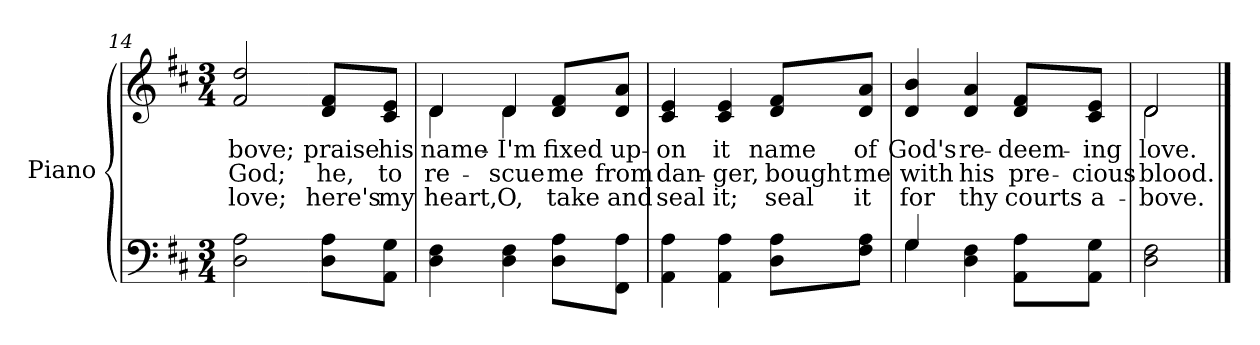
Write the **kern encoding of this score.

**kern	**kern	**text	**text	**text
*part2	*part1	*part1	*part1	*part1
*staff2	*staff1	*staff1	*staff1	*staff1
*I"Piano	*I"Piano	*	*	*
*I'Pno.	*I'Pno.	*	*	*
*clefF4	*clefG2	*	*	*
*k[f#c#]	*k[f#c#]	*	*	*
*D:	*D:	*	*	*
*M3/4	*M3/4	*	*	*
=14	=14	=14	=14	=14
!	!	!LO:LY:b:color=#000000	!LO:LY:b:color=#000000	!LO:LY:b:color=#000000
2Di\ 2Ai	2f#i/ 2ddi	-bove;	God;	love;
=15-	=15-	=15-	=15-	=15-
!	!	!LO:LY:b:color=#000000	!LO:LY:b:color=#000000	!LO:LY:b:color=#000000
8Di\ 8Ai\L	8di/ 8f#i/L	praise	he,	here's
!	!	!LO:LY:b:color=#000000	!LO:LY:b:color=#000000	!LO:LY:b:color=#000000
8AAi\ 8Gi\J	8c#i/ 8ei/J	his	to	my
!!LO:LB:g=z
=16	=16	=16	=16	=16
!	!	!LO:LY:b:color=#000000	!LO:LY:b:color=#000000	!LO:LY:b:color=#000000
*	*^	*	*	*
4Di\ 4F#i	4di/	4di\	name-	re-	heart,
!	!	!	!LO:LY:b:color=#000000	!LO:LY:b:color=#000000	!LO:LY:b:color=#000000
4Di\ 4F#i	4di/	4di\	-I'm	-scue	O,
!	!	!	!LO:LY:b:color=#000000	!LO:LY:b:color=#000000	!LO:LY:b:color=#000000
8Di\ 8Ai\L	8di/ 8f#i/L	4ryy	fixed	me	take
!	!	!	!LO:LY:b:color=#000000	!LO:LY:b:color=#000000	!LO:LY:b:color=#000000
8FF#i\ 8Ai\J	8di/ 8ai/J	.	up-	from	and
*	*v	*v	*	*	*
=17	=17	=17	=17	=17
!	!	!LO:LY:b:color=#000000	!LO:LY:b:color=#000000	!LO:LY:b:color=#000000
4AAi\ 4Ai	4c#i/ 4ei	-on	dan-	seal
!	!	!LO:LY:b:color=#000000	!LO:LY:b:color=#000000	!LO:LY:b:color=#000000
4AAi\ 4Ai	4c#i/ 4ei	it	-ger,	it;
!	!	!LO:LY:b:color=#000000	!LO:LY:b:color=#000000	!LO:LY:b:color=#000000
8Di\ 8Ai\L	8di/ 8f#i/L	name	bought	seal
!	!	!LO:LY:b:color=#000000	!LO:LY:b:color=#000000	!LO:LY:b:color=#000000
8F#i\ 8Ai\J	8di/ 8ai/J	of	me	it
=18	=18	=18	=18	=18
*^	*	*	*	*
!	!	!	!LO:LY:b:color=#000000	!LO:LY:b:color=#000000	!LO:LY:b:color=#000000
4Gi/	4Gi\	4di/ 4bi	God's	with	for
!	!	!	!LO:LY:b:color=#000000	!LO:LY:b:color=#000000	!LO:LY:b:color=#000000
4Di\ 4F#i	2ryy	4di/ 4ai	re-	his	thy
!	!	!	!LO:LY:b:color=#000000	!LO:LY:b:color=#000000	!LO:LY:b:color=#000000
8AAi\ 8Ai\L	.	8di/ 8f#i/L	-deem-	pre-	courts
!	!	!	!LO:LY:b:color=#000000	!LO:LY:b:color=#000000	!LO:LY:b:color=#000000
8AAi\ 8Gi\J	.	8c#i/ 8ei/J	-ing	-cious	a-
*v	*v	*	*	*	*
=19	=19	=19	=19	=19
!	!	!LO:LY:b:color=#000000	!LO:LY:b:color=#000000	!LO:LY:b:color=#000000
*	*^	*	*	*
2Di\ 2F#i	2di/	2di\	love.	blood.	-bove.
*	*v	*v	*	*	*
==	==	==	==	==
*-	*-	*-	*-	*-
